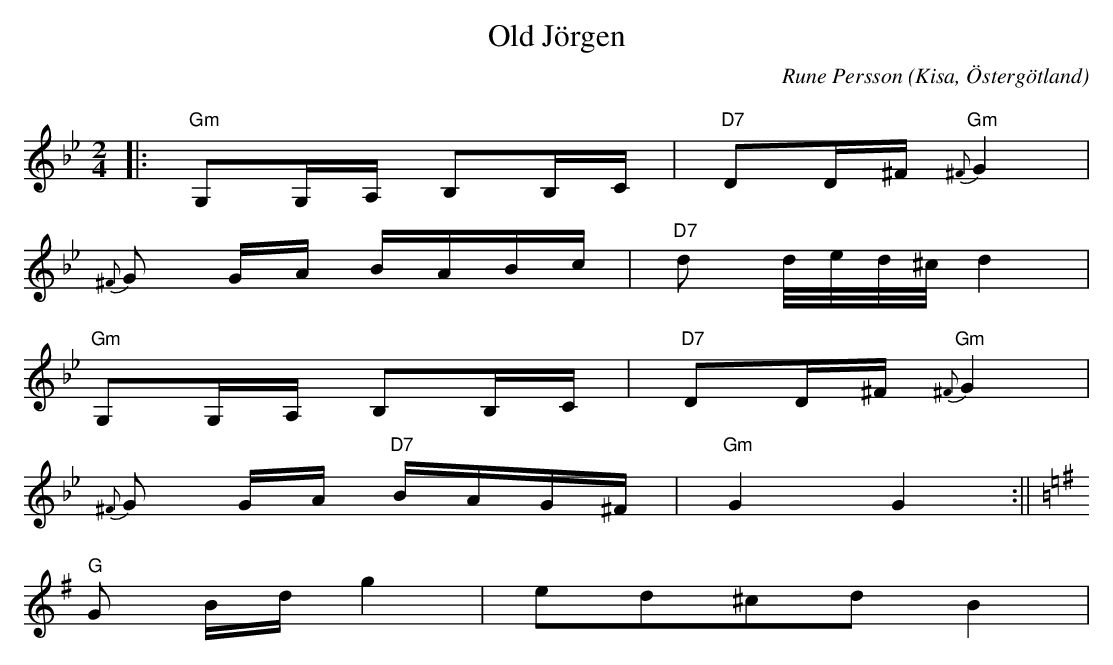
X:1
T:Old Jörgen
C:Rune Persson
O:Kisa, Östergötland
Q:60
M:2/4
L:1/8
K:Gm
|:"Gm"G,G,/A,/ B,B,/C/|"D7"DD/^F/"Gm" {^F}G2|
{^F}G G/A/ B/A/B/c/|"D7"d d/4e/4d/4^c/4 d2|
"Gm"G,G,/A,/ B,B,/C/|"D7"DD/^F/"Gm" {^F}G2|
{^F}G G/A/ "D7"B/A/G/^F/|"Gm"G2 G2:||
[K:G]"G" G B/d/ g2|ed^cd B2 |
